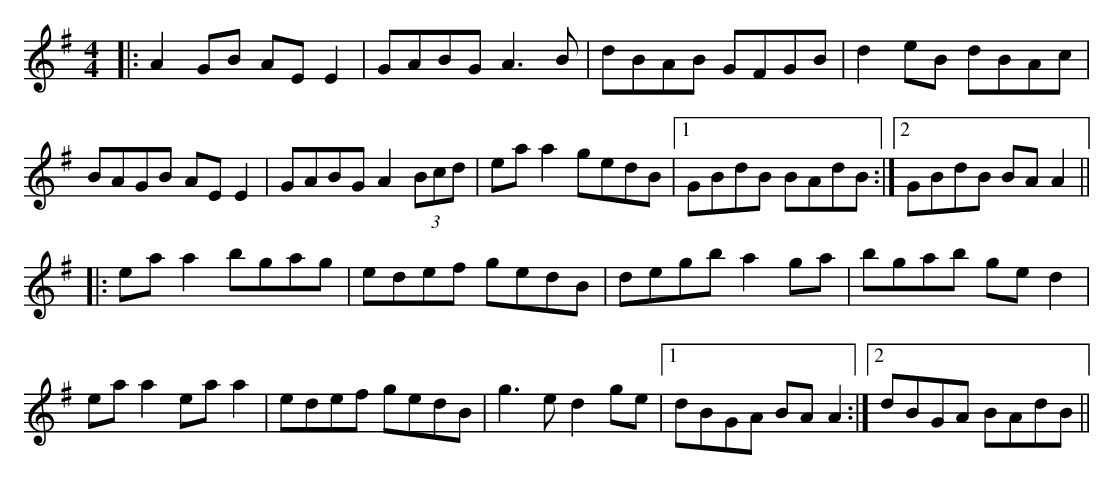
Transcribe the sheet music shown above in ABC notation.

X:1
M:4/4
K:Ador
|:A2 GB AE E2|GABG A3B|dBAB GFGB|d2eB dBAc|
BAGB AE E2|GABG A2 (3Bcd|ea a2 gedB|1 GBdB BAdB:|2 GBdB BAA2||
|:ea a2 bgag|edef gedB|degb a2ga|bgab ged2|
ea a2 ea a2|edef gedB|g3e d2 ge|1 dBGA BAA2:|2 dBGA BAdB||
